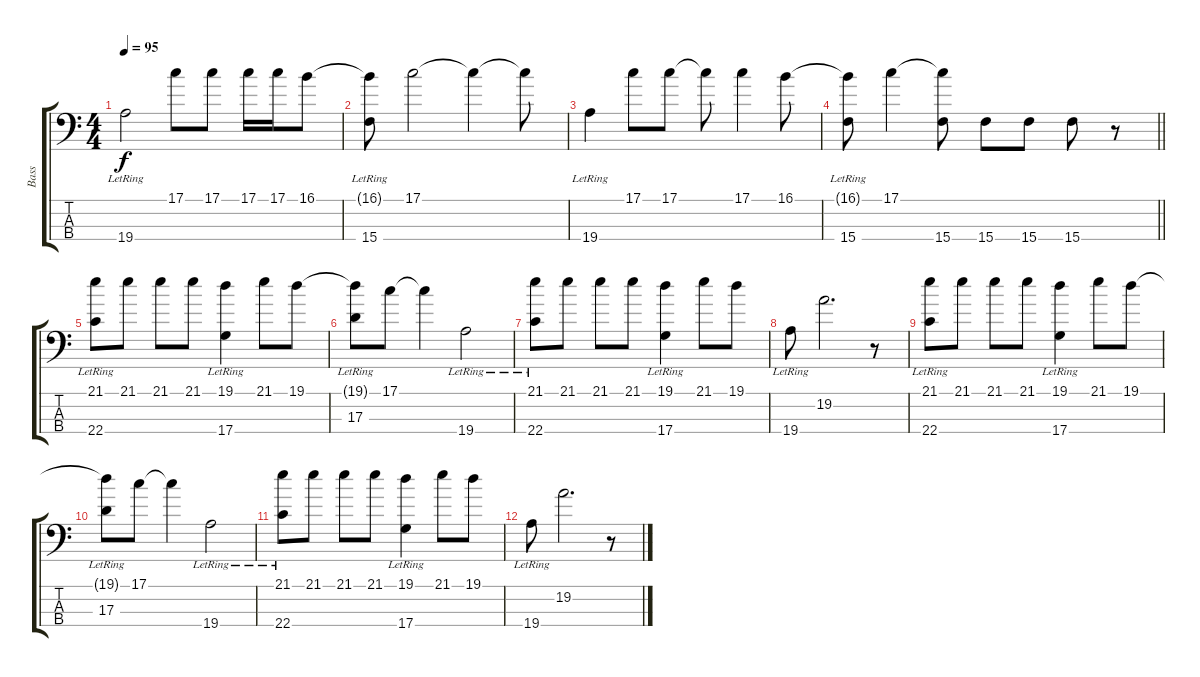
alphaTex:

\track ("Bass" "Bass") {instrument acousticguitarsteel}
\staff {score tabs}
\tuning (G2 D2 A1 D1) {hide}
\ts (4 4)
\tempo 95
\clef f4
\ks c
19.4{lr}.2{dy f} 17.1.8 17.1.8 17.1.16 17.1.16 16.1.8 |
(16.1{t} 15.4{lr}).8 17.1.2 17.1{t}.4 17.1{t}.8 |
19.4{lr}.4 17.1.8 17.1.8 17.1{t}.8 17.1.4 16.1.8 |
\barLineRight lightlight
(16.1{t} 15.4{lr}).8 17.1.4 (17.1{t} 15.4).8 15.4.8 15.4.8 15.4.8 r.8 |
(21.1 22.4{lr}).8 21.1.8 21.1.8 21.1.8 (19.1 17.4{lr}).4 21.1.8 19.1.8 |
(19.1{t} 17.3{lr}).8 17.1.8 17.1{t}.4 19.4{lr}.2 |
(21.1 22.4{lr}).8 21.1.8 21.1.8 21.1.8 (19.1 17.4{lr}).4 21.1.8 19.1.8 |
19.4{lr}.8 19.2.2{d} r.8 |
(21.1 22.4{lr}).8 21.1.8 21.1.8 21.1.8 (19.1 17.4{lr}).4 21.1.8 19.1.8 |
(19.1{t} 17.3{lr}).8 17.1.8 17.1{t}.4 19.4{lr}.2 |
(21.1 22.4{lr}).8 21.1.8 21.1.8 21.1.8 (19.1 17.4{lr}).4 21.1.8 19.1.8 |
19.4{lr}.8 19.2.2{d} r.8
